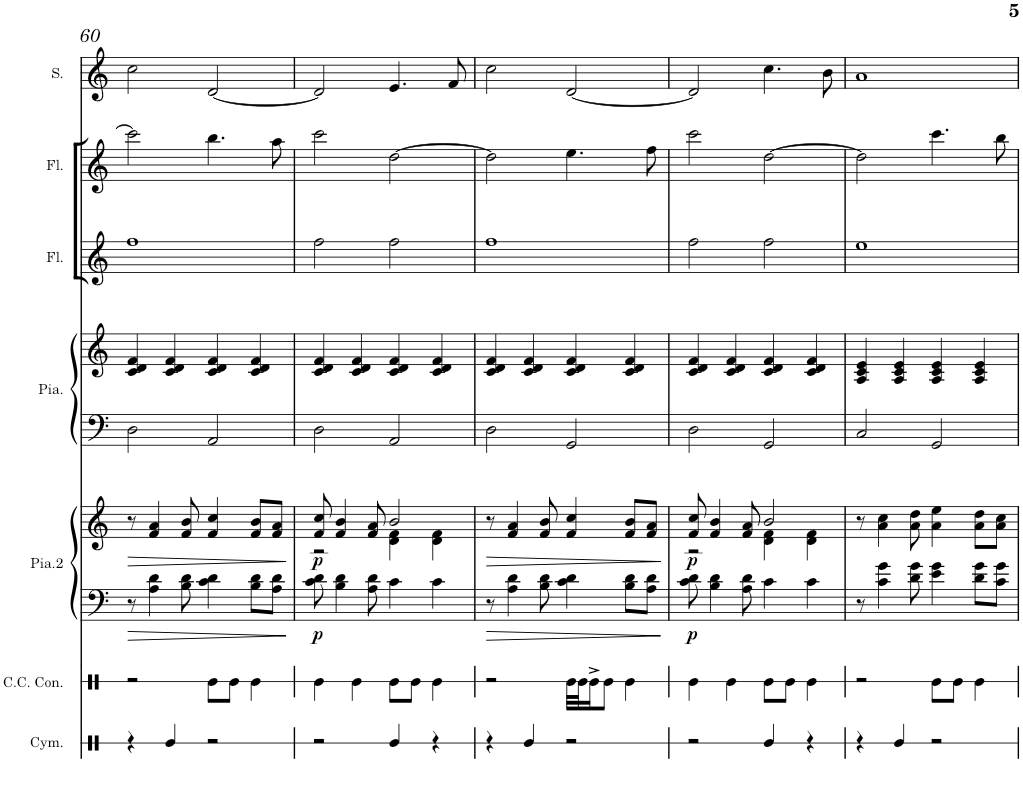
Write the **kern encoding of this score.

**kern	**kern	**dynam	**kern	**kern	**kern	**kern	**kern
*part5	*part5	*part5	*part4	*part4	*part3	*part2	*part1
*staff7	*staff6	*staff6/7	*staff5	*staff4	*staff3	*staff2	*staff1
*I"Piano2	*	*	*I"Piano	*	*I"Flûte	*I"Flûte	*I"Soprano
*I'Pia.2	*	*	*I'Pia.	*	*I'Fl.	*I'Fl.	*I'S.
!!LO:PB:g=z
*clefF4	*clefG2	*	*clefF4	*clefG2	*clefG2	*clefG2	*clefG2
*k[]	*k[]	*	*k[]	*k[]	*k[]	*k[]	*k[]
*M2/2	*M2/2	*	*M2/2	*M2/2	*M2/2	*M2/2	*M2/2
*met(c|)	*met(c|)	*	*met(c|)	*met(c|)	*met(c|)	*met(c|)	*met(c|)
=60	=60	=60	=60	=60	=60	=60	=60
!	!	!LO:HP:b	!	!	!	!	!
*	*	*	*	*^	*	*	*
8r	8r	>	2D\	1ryy	4c/ 4d/ 4f/	1ff	2ccc\]	2cc\
4A\ 4d\	4f/ 4a/	.	.	.	.	.	.	.
.	.	.	.	.	4c/ 4d/ 4f/	.	.	.
8B\ 8d\	8f/ 8b/	.	.	.	.	.	.	.
4c\ 4d\	4f/ 4cc/	.	2AA/	.	4c/ 4d/ 4f/	.	4.bb\	[2d/
8B\ 8d\L	8f/ 8b/L	.	.	.	4c/ 4d/ 4f/	.	.	.
8A\ 8d\J	8f/ 8a/J	.	.	.	.	.	8aa\	.
*	*	*	*	*v	*v	*	*	*
.	.	]	.	.	.	.	.
=61	=61	=61	=61	=61	=61	=61	=61
*	*^	*	*	*^	*	*	*
!	!	!	!LO:DY:b=2	!	!	!	!	!	!
!	!	!	!LO:DY:n=1:b	!	!	!	!	!	!
8c\ 8d\	8f/ 8cc/	2r	p p	2D\	1ryy	4c/ 4d/ 4f/	2ff\	2ccc\	2d/]
4B\ 4d\	4f/ 4b/	.	.	.	.	.	.	.	.
.	.	.	.	.	.	4c/ 4d/ 4f/	.	.	.
8A\ 8d\	8f/ 8a/	.	.	.	.	.	.	.	.
4c\	2b/	4d\ 4f\	.	2AA/	.	4c/ 4d/ 4f/	2ff\	[2dd\	4.e/
4c\	.	4d\ 4f\	.	.	.	4c/ 4d/ 4f/	.	.	.
.	.	.	.	.	.	.	.	.	8f/
*	*v	*v	*	*	*	*	*	*	*
=62	=62	=62	=62	=62	=62	=62	=62	=62
!	!	!LO:HP:b	!	!	!	!	!	!
8r	8r	>	2D\	1ryy	4c/ 4d/ 4f/	1ff	2dd\]	2cc\
4A\ 4d\	4f/ 4a/	.	.	.	.	.	.	.
.	.	.	.	.	4c/ 4d/ 4f/	.	.	.
8B\ 8d\	8f/ 8b/	.	.	.	.	.	.	.
4c\ 4d\	4f/ 4cc/	.	2GG/	.	4c/ 4d/ 4f/	.	4.ee\	[2d/
8B\ 8d\L	8f/ 8b/L	.	.	.	4c/ 4d/ 4f/	.	.	.
8A\ 8d\J	8f/ 8a/J	.	.	.	.	.	8ff\	.
*	*	*	*	*v	*v	*	*	*
.	.	]	.	.	.	.	.
=63	=63	=63	=63	=63	=63	=63	=63
*	*^	*	*	*^	*	*	*
!	!	!	!LO:DY:b=2	!	!	!	!	!	!
!	!	!	!LO:DY:n=1:b	!	!	!	!	!	!
8c\ 8d\	8f/ 8cc/	2r	p p	2D\	1ryy	4c/ 4d/ 4f/	2ff\	2ccc\	2d/]
4B\ 4d\	4f/ 4b/	.	.	.	.	.	.	.	.
.	.	.	.	.	.	4c/ 4d/ 4f/	.	.	.
8A\ 8d\	8f/ 8a/	.	.	.	.	.	.	.	.
4c\	2b/	4d\ 4f\	.	2GG/	.	4c/ 4d/ 4f/	2ff\	[2dd\	4.cc\
4c\	.	4d\ 4f\	.	.	.	4c/ 4d/ 4f/	.	.	.
.	.	.	.	.	.	.	.	.	8b\
*	*v	*v	*	*	*	*	*	*	*
=64	=64	=64	=64	=64	=64	=64	=64	=64
8r	8r	.	2C/	1ryy	4A/ 4c/ 4e/	1ee	2dd\]	1a
4c\ 4g\	4a\ 4cc\	.	.	.	.	.	.	.
.	.	.	.	.	4A/ 4c/ 4e/	.	.	.
8d\ 8g\	8a\ 8dd\	.	.	.	.	.	.	.
4e\ 4g\	4a\ 4ee\	.	2GG/	.	4A/ 4c/ 4e/	.	4.ccc\	.
8d\ 8g\L	8a\ 8dd\L	.	.	.	4A/ 4c/ 4e/	.	.	.
8c\ 8g\J	8a\ 8cc\J	.	.	.	.	.	8bb\	.
*	*	*	*	*v	*v	*	*	*
=	=	=	=	=	=	=	=
*-	*-	*-	*-	*-	*-	*-	*-
